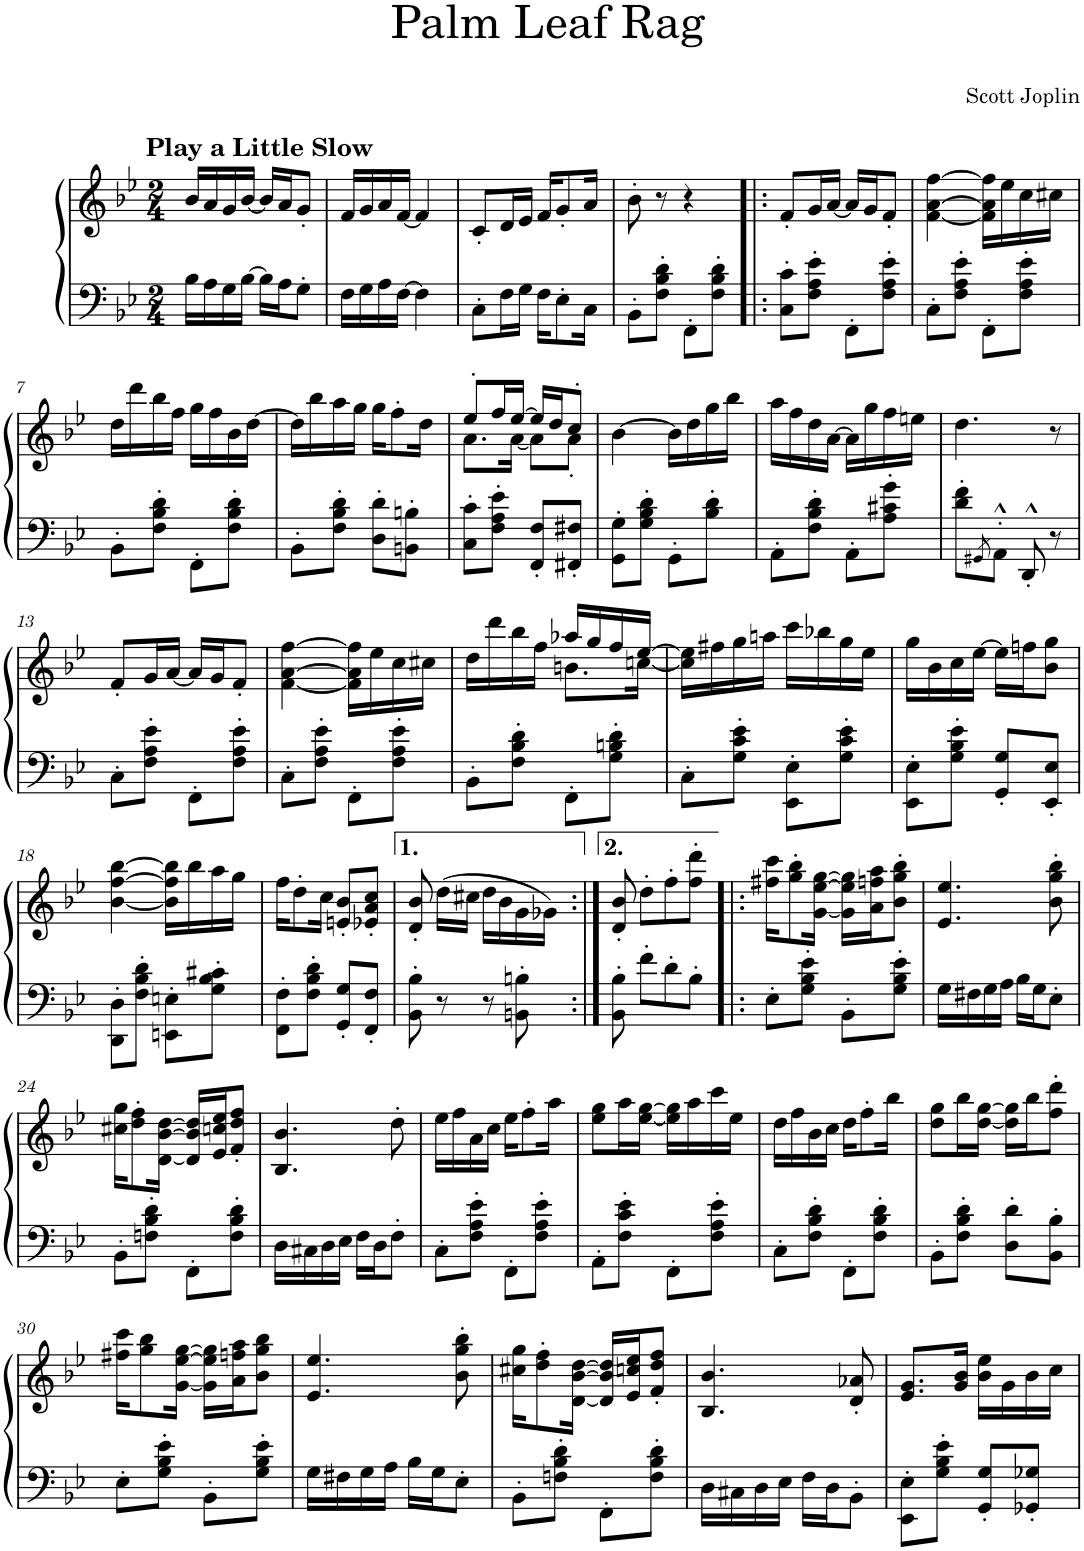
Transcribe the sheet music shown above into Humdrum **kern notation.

**kern	**kern
*part1	*part1
*staff2	*staff1
*I"Piano	*
*I'Pno.	*
*clefF4	*clefG2
*k[b-e-]	*k[b-e-]
*M2/4	*M2/4
=1	=1
!	!LO:TX:a:B:t=Play a Little Slow
16B-\LL	16b-/LL
16A\	16a/
16G\	16g/
[16B-\JJ	[16b-/JJ
16B-\LL]	16b-/LL]
16A\J	16a/J
8G'\J	8g'/J
=2	=2
16F\LL	16f/LL
16G\	16g/
16A\	16a/
[16F\JJ	[16f/JJ
4F\]	4f/]
=3	=3
8C'\L	8c'/L
16F\L	16d/L
16G\JJ	16e-/JJ
16F\KL	16f/KL
8E-'\	8g'/
16C\Jk	16a/Jk
=4	=4
8BB-'\L	8b-'\
8F\' 8B-\' 8d\'J	8r
8FF'\L	4r
8F\' 8B-\' 8d\'J	.
=5!|:	=5!|:
8C\' 8c\'L	8f'/L
8F\' 8A\' 8e-\'J	16g/L
.	[16a/JJ
8FF'\L	16a/LL]
.	16g/J
8F\' 8A\' 8e-\'J	8f'/J
=6	=6
8C'\L	[4f\ [4a\ [4ff\
8F\' 8A\' 8e-\'J	.
8FF'\L	16f\] 16a\] 16ff\]LL
.	16ee-\
8F\' 8A\' 8e-\'J	16cc\
.	16cc#X\JJ
!!LO:LB:g=z
=7	=7
8BB-'\L	16dd\LL
.	16ddd\
8F\' 8B-\' 8d\'J	16bb-\
.	16ff\JJ
8FF'\L	16gg\LL
.	16ff\
8F\' 8B-\' 8d\'J	16b-\
.	[16dd\JJ
=8	=8
8BB-'\L	16dd\LL]
.	16bb-\
8F\' 8B-\' 8d\'J	16aa\
.	16gg\JJ
8D\' 8d\'L	16gg\KL
.	8ff'\
8BBn\' 8Bn\'J	.
.	16dd\Jk
=9	=9
*	*^
8C\' 8c\'L	8ee-'/L	8.a\L
8F\' 8A\' 8e-\'J	16ff/L	.
.	[16ee-/JJ	[16a\Jk
8FF/' 8F/'L	16ee-/LL]	8a\L]
.	16dd/J	.
8FF#X/' 8F#X/'J	8cc'/J	8a'\J
*	*v	*v
=10	=10
8GG\' 8G\'L	[4b-\
8G\' 8B-\' 8d\'J	.
8GG'\L	16b-\LL]
.	16dd\
8B-\' 8d\'J	16gg\
.	16bb-\JJ
=11	=11
8AA'\L	16aa\LL
.	16ff\
8F\' 8B-\' 8d\'J	16dd\
.	[16a\JJ
8AA'\L	16a\LL]
.	16gg\
8A\' 8c#X\' 8g\'J	16ff\
.	16een\JJ
=12	=12
8d\' 8f\'L	4.dd\
8qGG#X/	.
8AA'^^\J	.
8DD'^^/	.
8r	8r
!!LO:LB:g=z
=13	=13
8C'\L	8f'/L
8F\' 8A\' 8e-\'J	16g/L
.	[16a/JJ
8FF'\L	16a/LL]
.	16g/J
8F\' 8A\' 8e-\'J	8f'/J
=14	=14
8C'\L	[4f\ [4a\ [4ff\
8F\' 8A\' 8e-\'J	.
8FF'\L	16f\] 16a\] 16ff\]LL
.	16ee-\
8F\' 8A\' 8e-\'J	16cc\
.	16cc#X\JJ
=15	=15
*	*^
8BB-'\L	16dd\LL	4ryy
.	16ddd\	.
8F\' 8B-\' 8d\'J	16bb-\	.
.	16ff\JJ	.
8FF'\L	16aa-X/LL	8.bn\L
.	16gg/	.
8G\' 8Bn\' 8d\'J	16ff/	.
.	[16ee-/JJ	[16ccn\Jk
*	*v	*v
=16	=16
8C'\L	16cc\] 16ee-\]LL
.	16ff#X\
8G\' 8c\' 8e-\'J	16gg\
.	16aan\JJ
8EE-\' 8E-\'L	16ccc\LL
.	16bb-X\
8G\' 8c\' 8e-\'J	16gg\
.	16ee-\JJ
=17	=17
8EE-\' 8E-\'L	16gg\LL
.	16b-\
8G\' 8B-\' 8e-\'J	16cc\
.	[16ee-\JJ
8GG/' 8G/'L	16ee-\LL]
.	16ffn\J
8EE-/' 8E-/'J	8b-\ 8gg\J
!!LO:LB:g=z
=18	=18
8DD\' 8D\'L	[4b-\ [4ff\ [4bb-\
8F\' 8B-\' 8d\'J	.
8EEn\' 8En\'L	16b-\] 16ff\] 16bb-\]LL
.	16bb-\
8G\' 8B-\' 8c#X\'J	16aa\
.	16gg\JJ
=19	=19
8FF\' 8F\'L	16ff\KL
.	8dd'\
8F\' 8B-\' 8d\'J	.
.	16cc\Jk
8GG/' 8G/'L	8en/' 8b-/'L
8FF/' 8F/'J	8e-X/' 8a/' 8cc/'J
=20	=20
8BB-\' 8B-\'	8d/' 8b-/'
8r	(16dd\LL
.	16cc#X\JJ
8r	16dd\LL
.	16b-\
8BBn\' 8Bn\'	16g\
.	16g-X\JJ)
=21:|!	=21:|!
8BB-\' 8B-\'	8d/' 8b-/'
8f'\L	8dd'\L
8d'\	8ff'\
8B-'\J	8ff\' 8ddd\'J
=22!|:	=22!|:
8E-'\L	16ff#X\ 16ccc\KL
.	8gg\' 8bb-\'
8G\' 8B-\' 8e-\'J	.
.	[16g\ [16ee-\ [16gg\Jk
8BB-'\L	16g\] 16ee-\] 16gg\]LL
.	16a\ 16ffn\ 16aa\J
8G\' 8B-\' 8e-\'J	8b-\' 8gg\' 8bb-\'J
=23	=23
16G\LL	4.e-/ 4.ee-/
16F#X\	.
16G\	.
16A\JJ	.
16B-\LL	.
16G\J	.
8E-'\J	8b-\' 8gg\' 8bb-\'
!!LO:LB:g=z
=24	=24
8BB-'\L	16cc#X\ 16gg\KL
.	8dd\' 8ff\'
8Fn\' 8B-\' 8d\'J	.
.	[16d\ [16b-\ [16dd\Jk
8FF'\L	16d/] 16b-/] 16dd/]LL
.	16e-/ 16ccn/ 16ee-/J
8F\' 8B-\' 8d\'J	8f/' 8dd/' 8ff/'J
=25	=25
16D\LL	4.B-/ 4.b-/
16C#X\	.
16D\	.
16E-\JJ	.
16F\LL	.
16D\J	.
8F'\J	8dd'\
=26	=26
8C'\L	16ee-\LL
.	16ff\
8F\' 8A\' 8e-\'J	16a\
.	16cc\JJ
8FF'\L	16ee-\KL
.	8ff'\
8F\' 8A\' 8e-\'J	.
.	16aa\Jk
=27	=27
8AA'\L	8ee-\ 8gg\L
8F\' 8c\' 8e-\'J	16aa\L
.	[16ee-\ [16gg\JJ
8FF'\L	16ee-\] 16gg\]LL
.	16aa\
8F\' 8A\' 8e-\'J	16ccc\
.	16ee-\JJ
=28	=28
8C'\L	16dd\LL
.	16ff\
8F\' 8B-\' 8d\'J	16b-\
.	16cc\JJ
8FF'\L	16dd\KL
.	8ff'\
8F\' 8B-\' 8d\'J	.
.	16bb-\Jk
=29	=29
8BB-'\L	8dd\ 8gg\L
8F\' 8B-\' 8d\'J	16bb-\L
.	[16dd\ [16gg\JJ
8D\' 8d\'L	16dd\] 16gg\]LL
.	16bb-\J
8BB-\' 8B-\'J	8ff\' 8ddd\'J
!!LO:LB:g=z
=30	=30
8E-'\L	16ff#X\ 16ccc\KL
.	8gg\ 8bb-\
8G\' 8B-\' 8e-\'J	.
.	[16g\ [16ee-\ [16gg\Jk
8BB-'\L	16g\] 16ee-\] 16gg\]LL
.	16a\ 16ffn\ 16aa\J
8G\' 8B-\' 8e-\'J	8b-\ 8gg\ 8bb-\J
=31	=31
16G\LL	4.e-/ 4.ee-/
16F#X\	.
16G\	.
16A\JJ	.
16B-\LL	.
16G\J	.
8E-'\J	8b-\' 8gg\' 8bb-\'
=32	=32
8BB-'\L	16cc#X\ 16gg\KL
.	8dd\' 8ff\'
8Fn\' 8B-\' 8d\'J	.
.	[16d\ [16b-\ [16dd\Jk
8FF'\L	16d/] 16b-/] 16dd/]LL
.	16e-/ 16ccn/ 16ee-/J
8F\' 8B-\' 8d\'J	8f/' 8dd/' 8ff/'J
=33	=33
16D\LL	4.B-/ 4.b-/
16C#X\	.
16D\	.
16E-\JJ	.
16F\LL	.
16D\J	.
8BB-'\J	8d/' 8a-X/'
=34	=34
8EE-\' 8E-\'L	8.e-/ 8.g/L
8G\' 8B-\' 8e-\'J	.
.	16g/ 16b-/Jk
8GG/' 8G/'L	16b-\ 16ee-\LL
.	16g\
8GG-X/' 8G-X/'J	16b-\
.	16cc\JJ
=	=
*-	*-
